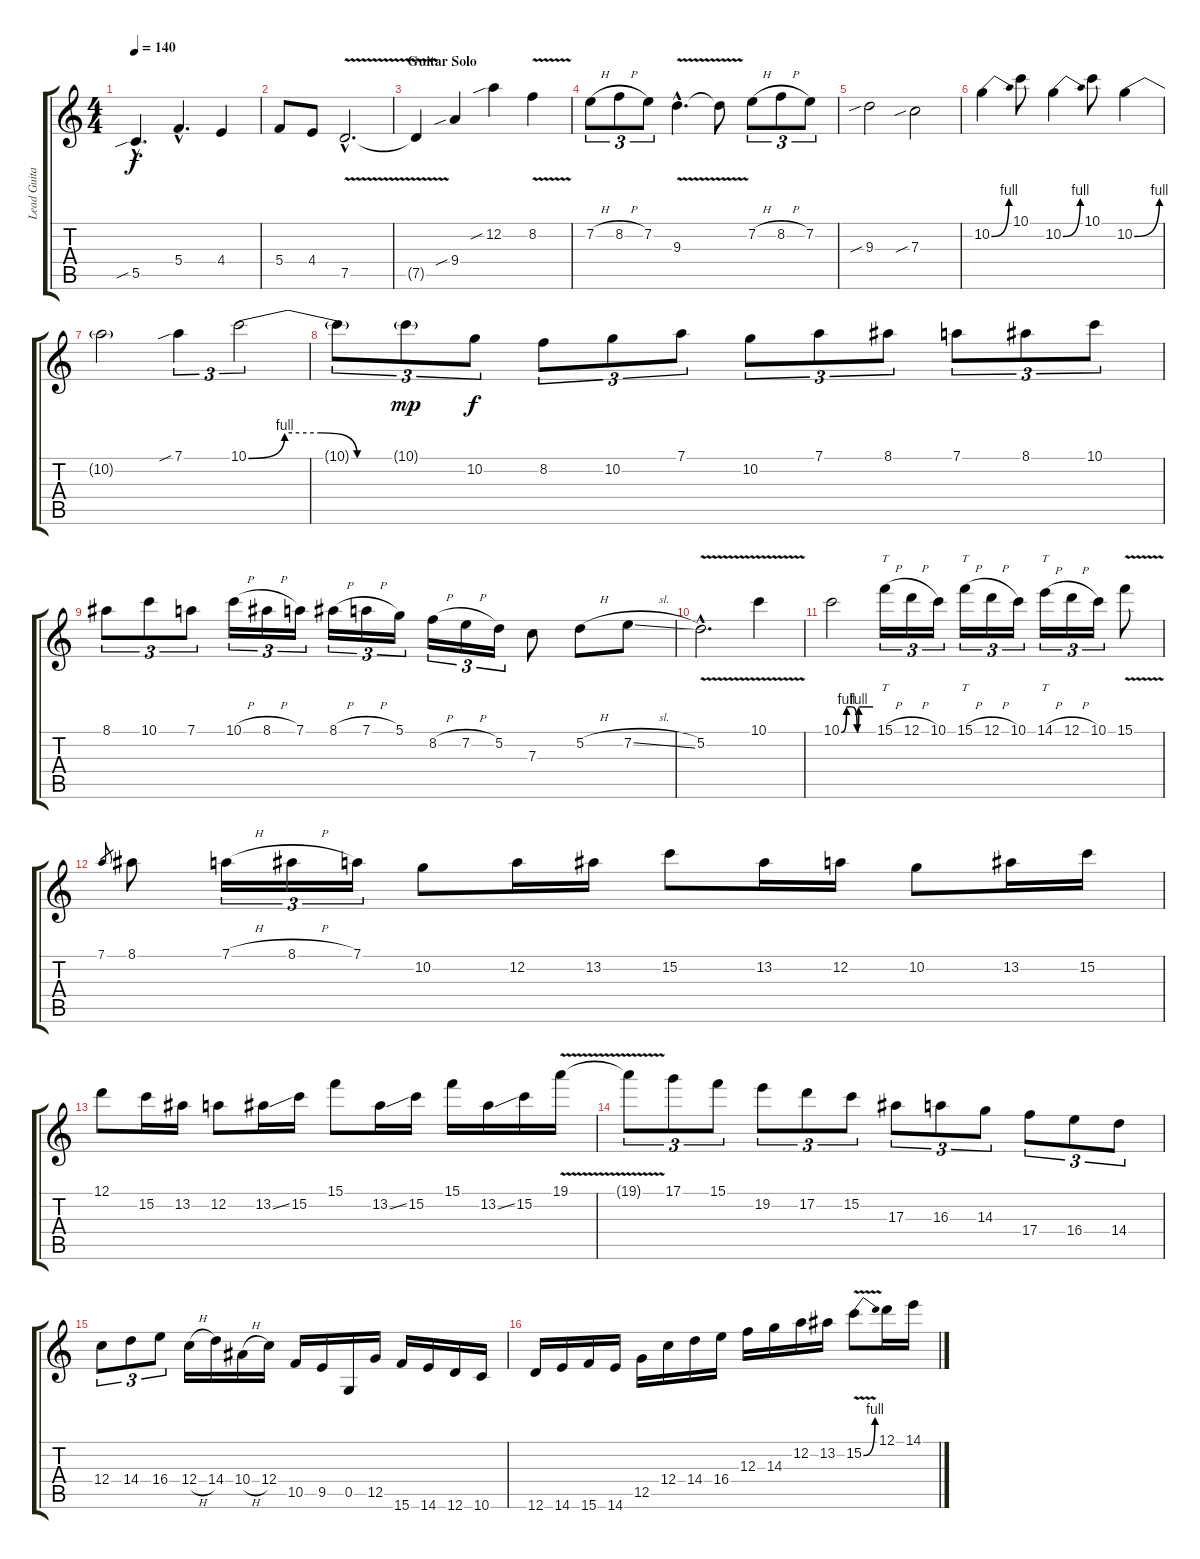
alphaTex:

\track ("Lead Guitar" "Lead Guita") {instrument distortionguitar}
\staff {score tabs}
\tuning (D4 A3 F3 C3 G2 D2) {hide}
\ts (4 4)
\tempo 140
\clef g2
\ks c
5.5{sib hac}.4{d dy f} 5.4{hac}.4{d} 4.4.4 |
5.4.8 4.4.8 7.5{v hac}.2{d} |
\section ("" "Guitar Solo")
7.5{t}.4 9.4{sib}.4 12.2{sib}.4 8.2{v}.4 |
7.2{h}.8{tu (3 2)} 8.2{h}.8{tu (3 2)} 7.2.8{tu (3 2)} 9.3{v hac}.4{d} 9.3{t}.8 7.2{h}.8{tu (3 2)} 8.2{h}.8{tu (3 2)} 7.2.8{tu (3 2)} |
9.3{sib}.2 7.3{sib}.2 |
10.2{be (bend 0 0 60 4)}.4 10.1.8 10.2{be (bend 0 0 60 4)}.4 10.1.8 10.2{be (bend 0 0 60 4)}.4 |
10.2{t}.2 7.1{sib}.4{tu (3 2)} 10.1{be (custom 0 0 15 4 30 4 45 0 60 0)}.2{tu (3 2)} |
10.1{t}.8{tu (3 2)} 10.1{g}.8{tu (3 2) dy mp} 10.2.8{tu (3 2) dy f} 8.2.8{tu (3 2)} 10.2.8{tu (3 2)} 7.1.8{tu (3 2)} 10.2.8{tu (3 2)} 7.1.8{tu (3 2)} 8.1.8{tu (3 2)} 7.1.8{tu (3 2)} 8.1.8{tu (3 2)} 10.1.8{tu (3 2)} |
8.1.8{tu (3 2)} 10.1.8{tu (3 2)} 7.1.8{tu (3 2)} 10.1{h}.16{tu (3 2)} 8.1{h}.16{tu (3 2)} 7.1.16{tu (3 2)} 8.1{h}.16{tu (3 2)} 7.1{h}.16{tu (3 2)} 5.1.16{tu (3 2)} 8.2{h}.16{tu (3 2)} 7.2{h}.16{tu (3 2)} 5.2.16{tu (3 2)} 7.3.8 5.2{h}.8 7.2{sl}.8 |
5.2{v hac}.2{d} 10.1{v}.4 |
10.1{be (custom 0 0 10 4 20 4 30 0 33 4 35 4 40 4 50 4 60 4)}.2 15.1{h}.16{tt tu (3 2)} 12.1{h}.16{tu (3 2)} 10.1.16{tu (3 2)} 15.1{h}.16{tt tu (3 2)} 12.1{h}.16{tu (3 2)} 10.1.16{tu (3 2)} 14.1{h}.16{tt tu (3 2)} 12.1{h}.16{tu (3 2)} 10.1.16{tu (3 2)} 15.1{v}.8 |
7.1.8{gr} 8.1.8 7.1{h}.16{tu (3 2)} 8.1{h}.16{tu (3 2)} 7.1.16{tu (3 2)} 10.2.8 12.2.16 13.2.16 15.2.8 13.2.16 12.2.16 10.2.8 13.2.16 15.2.16 |
12.1.8 15.2.16 13.2.16 12.2.8 13.2{ss}.16 15.2.16 15.1.8 13.2{ss}.16 15.2.16 15.1.16 13.2{ss}.16 15.2.16 19.1{v}.16 |
19.1{t}.8{tu (3 2)} 17.1.8{tu (3 2)} 15.1.8{tu (3 2)} 19.2.8{tu (3 2)} 17.2.8{tu (3 2)} 15.2.8{tu (3 2)} 17.3.8{tu (3 2)} 16.3.8{tu (3 2)} 14.3.8{tu (3 2)} 17.4.8{tu (3 2)} 16.4.8{tu (3 2)} 14.4.8{tu (3 2)} |
12.4.8{tu (3 2)} 14.4.8{tu (3 2)} 16.4.8{tu (3 2)} 12.4{h}.16 14.4.16 10.4{h}.16 12.4.16 10.5.16 9.5.16 0.5.16 12.5.16 15.6.16 14.6.16 12.6.16 10.6.16 |
12.6.16 14.6.16 15.6.16 14.6.16 12.5.16 12.4.16 14.4.16 16.4.16 12.3.16 14.3.16 12.2.16 13.2.16 15.2{be (bend 0 0 60 4) v}.8 12.1.16 14.1.16
